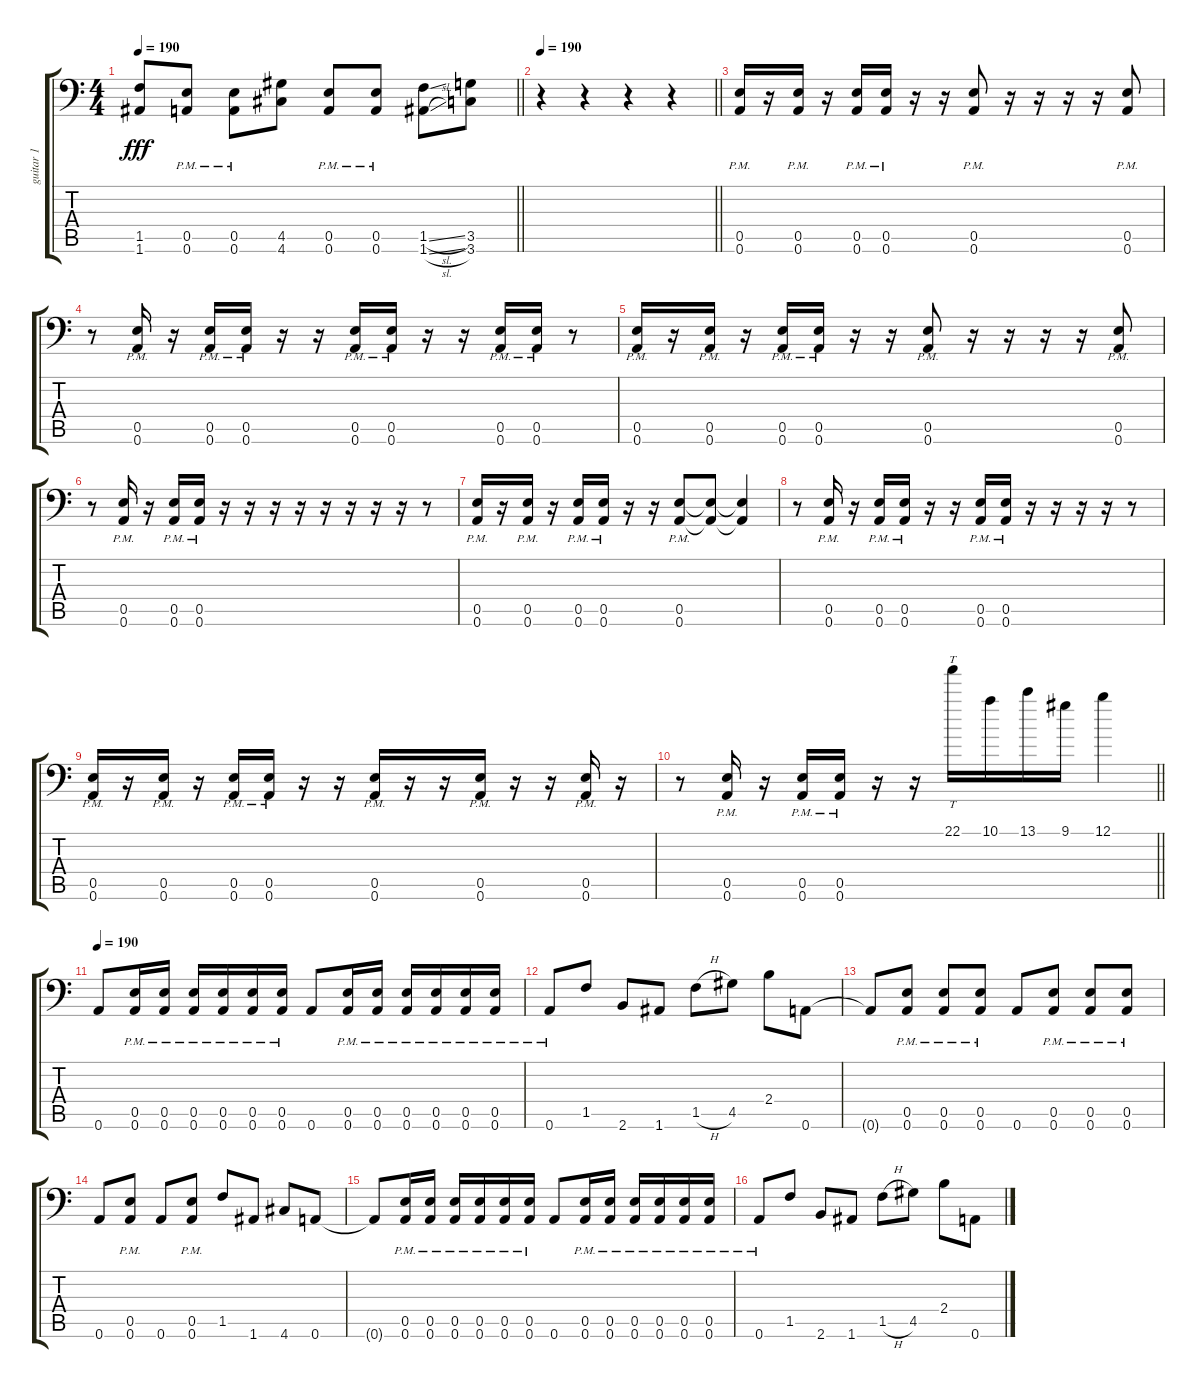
\track ("guitar 1" "guitar 1") {instrument distortionguitar}
\staff {score tabs}
\tuning (B3 Gb3 D3 A2 E2 A1) {hide}
\ts (4 4)
\tempo 190
\clef f4
\barLineRight lightlight
\ks c
(1.5 1.6).8{dy fff} (0.5{pm} 0.6{pm}).8 (0.5{pm} 0.6{pm}).8 (4.5 4.6).8 (0.5{pm} 0.6{pm}).8 (0.5{pm} 0.6{pm}).8 (1.5{sl} 1.6{sl}).8 (3.5 3.6).8 |
\tempo 190
\barLineRight lightlight
r.4 r.4 r.4 r.4 |
\section ("" "")
(0.5{pm} 0.6{pm}).16 r.16 (0.5{pm} 0.6{pm}).16 r.16 (0.5{pm} 0.6{pm}).16 (0.5{pm} 0.6{pm}).16 r.16 r.16 (0.5{pm} 0.6{pm}).8 r.16 r.16 r.16 r.16 (0.5{pm} 0.6{pm}).8 |
r.8 (0.5{pm} 0.6{pm}).16 r.16 (0.5{pm} 0.6{pm}).16 (0.5{pm} 0.6{pm}).16 r.16 r.16 (0.5{pm} 0.6{pm}).16 (0.5{pm} 0.6{pm}).16 r.16 r.16 (0.5{pm} 0.6{pm}).16 (0.5{pm} 0.6{pm}).16 r.8 |
(0.5{pm} 0.6{pm}).16 r.16 (0.5{pm} 0.6{pm}).16 r.16 (0.5{pm} 0.6{pm}).16 (0.5{pm} 0.6{pm}).16 r.16 r.16 (0.5{pm} 0.6{pm}).8 r.16 r.16 r.16 r.16 (0.5{pm} 0.6{pm}).8 |
r.8 (0.5{pm} 0.6{pm}).16 r.16 (0.5{pm} 0.6{pm}).16 (0.5{pm} 0.6{pm}).16 r.16 r.16 r.16 r.16 r.16 r.16 r.16 r.16 r.8 |
(0.5{pm} 0.6{pm}).16 r.16 (0.5{pm} 0.6{pm}).16 r.16 (0.5{pm} 0.6{pm}).16 (0.5{pm} 0.6{pm}).16 r.16 r.16 (0.5{pm} 0.6{pm}).8 (0.5{t} 0.6{t}).8 (0.5{t} 0.6{t}).4 |
r.8 (0.5{pm} 0.6{pm}).16 r.16 (0.5{pm} 0.6{pm}).16 (0.5{pm} 0.6{pm}).16 r.16 r.16 (0.5{pm} 0.6{pm}).16 (0.5{pm} 0.6{pm}).16 r.16 r.16 r.16 r.16 r.8 |
(0.5{pm} 0.6{pm}).16 r.16 (0.5{pm} 0.6{pm}).16 r.16 (0.5{pm} 0.6{pm}).16 (0.5{pm} 0.6{pm}).16 r.16 r.16 (0.5{pm} 0.6{pm}).16 r.16 r.16 (0.5{pm} 0.6{pm}).16 r.16 r.16 (0.5{pm} 0.6{pm}).16 r.16 |
\barLineRight lightlight
r.8 (0.5{pm} 0.6{pm}).16 r.16 (0.5{pm} 0.6{pm}).16 (0.5{pm} 0.6{pm}).16 r.16 r.16 22.1.16{tt} 10.1.16 13.1.16 9.1.16 12.1.4 |
\section ("" "")
\tempo 190
0.6.8 (0.5{pm} 0.6{pm}).16 (0.5{pm} 0.6{pm}).16 (0.5{pm} 0.6{pm}).16 (0.5{pm} 0.6{pm}).16 (0.5{pm} 0.6{pm}).16 (0.5{pm} 0.6{pm}).16 0.6.8 (0.5{pm} 0.6{pm}).16 (0.5{pm} 0.6{pm}).16 (0.5{pm} 0.6{pm}).16 (0.5{pm} 0.6{pm}).16 (0.5{pm} 0.6{pm}).16 (0.5{pm} 0.6{pm}).16 |
0.6{pm}.8 1.5.8 2.6.8 1.6.8 1.5{h}.8 4.5.8 2.4.8 0.6.8 |
0.6{t}.8 (0.5{pm} 0.6{pm}).8 (0.5{pm} 0.6{pm}).8 (0.5{pm} 0.6{pm}).8 0.6.8 (0.5{pm} 0.6{pm}).8 (0.5{pm} 0.6{pm}).8 (0.5{pm} 0.6{pm}).8 |
0.6.8 (0.5{pm} 0.6{pm}).8 0.6.8 (0.5{pm} 0.6{pm}).8 1.5.8 1.6.8 4.6.8 0.6.8 |
0.6{t}.8 (0.5{pm} 0.6{pm}).16 (0.5{pm} 0.6{pm}).16 (0.5{pm} 0.6{pm}).16 (0.5{pm} 0.6{pm}).16 (0.5{pm} 0.6{pm}).16 (0.5{pm} 0.6{pm}).16 0.6.8 (0.5{pm} 0.6{pm}).16 (0.5{pm} 0.6{pm}).16 (0.5{pm} 0.6{pm}).16 (0.5{pm} 0.6{pm}).16 (0.5{pm} 0.6{pm}).16 (0.5{pm} 0.6{pm}).16 |
0.6{pm}.8 1.5.8 2.6.8 1.6.8 1.5{h}.8 4.5.8 2.4.8 0.6.8
